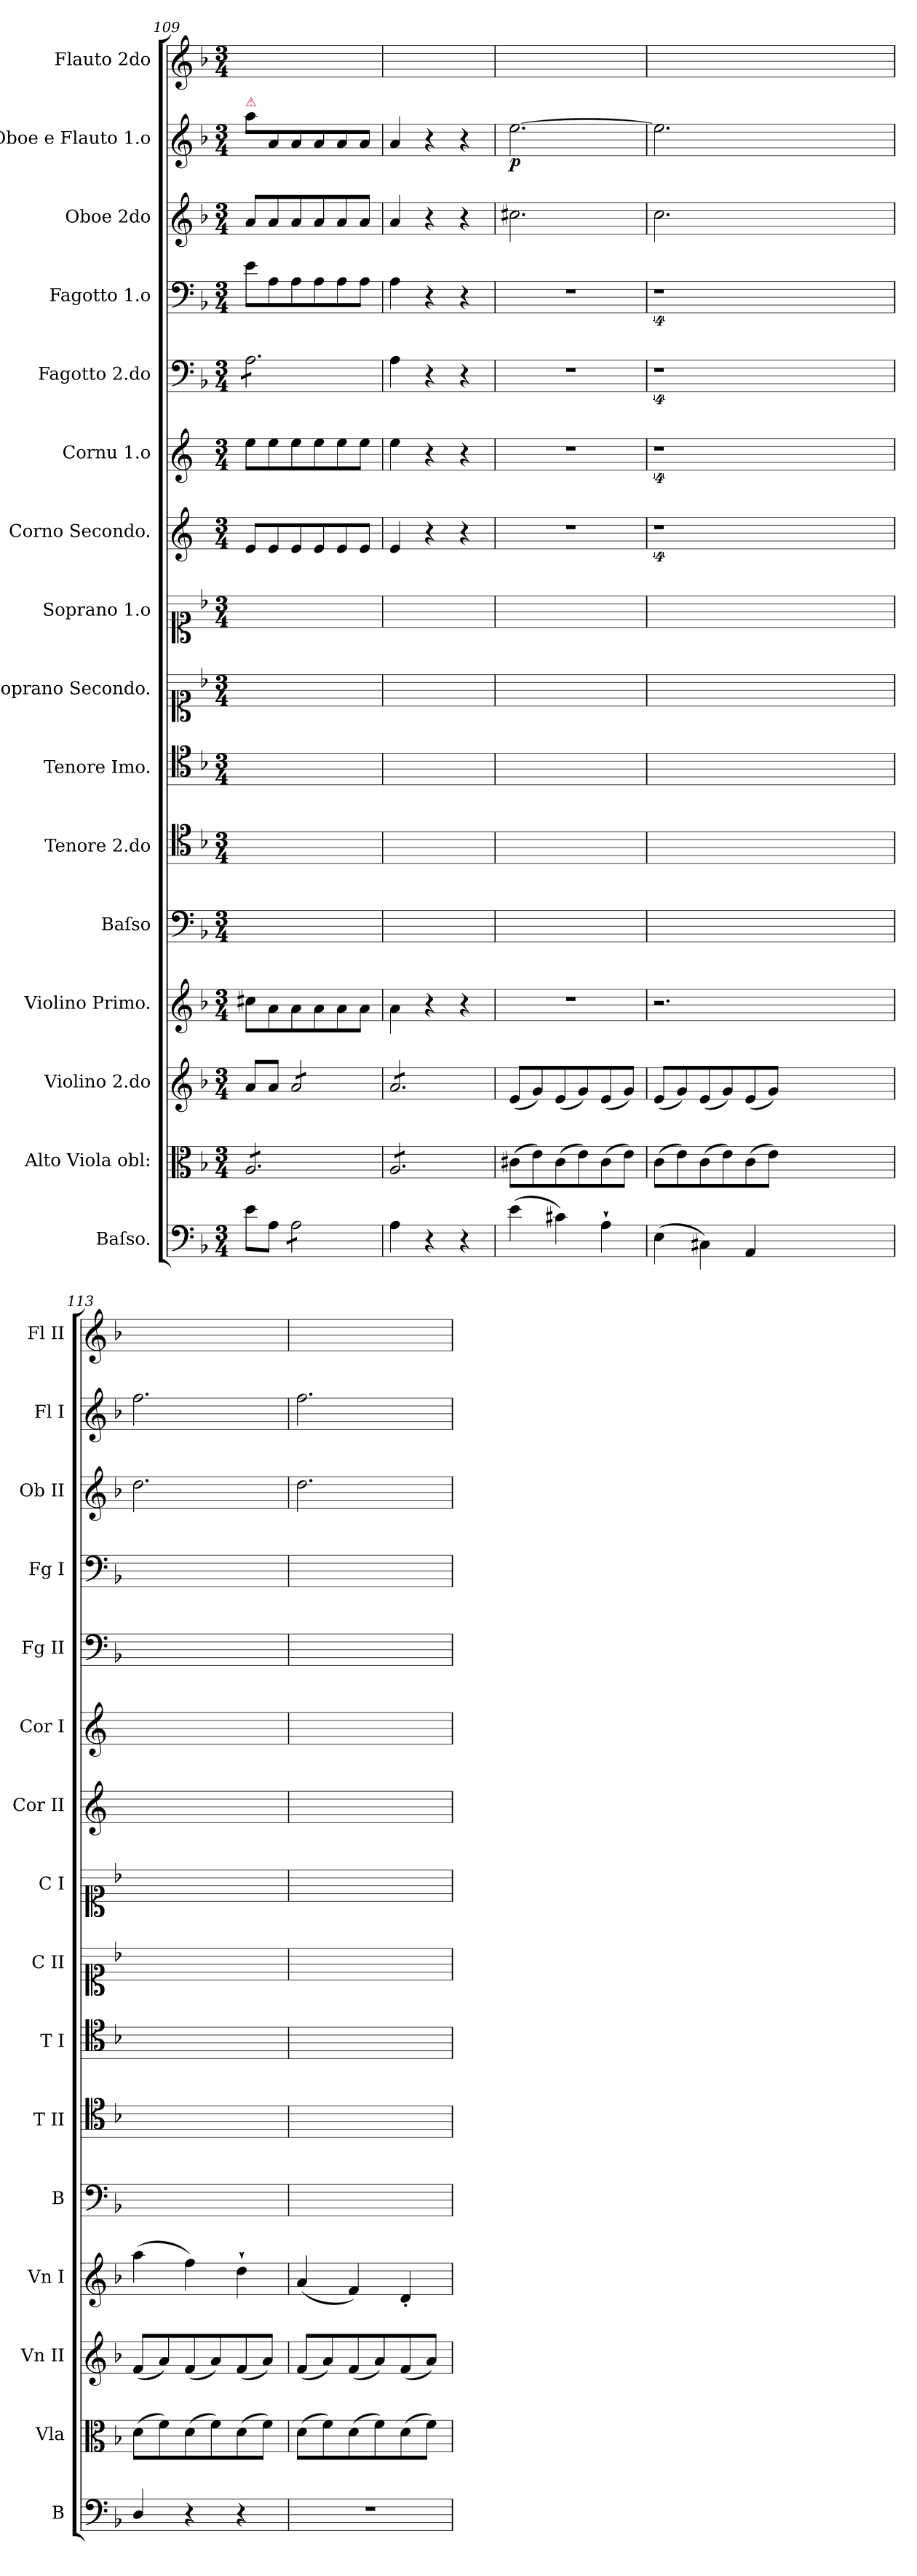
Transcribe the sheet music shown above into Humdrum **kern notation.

**kern	**kern	**dynam	**kern	**dynam	**kern	**dynam	**kern	**kern	**kern	**kern	**kern	**kern	**kern	**kern	**kern	**kern	**dynam	**kern	**dynam	**kern
*part16	*part15	*part15	*part14	*part14	*part13	*part13	*part12	*part11	*part10	*part9	*part8	*part7	*part6	*part5	*part4	*part3	*part3	*part2	*part2	*part1
*staff16	*staff15	*staff15	*staff14	*staff14	*staff13	*staff13	*staff12	*staff11	*staff10	*staff9	*staff8	*staff7	*staff6	*staff5	*staff4	*staff3	*staff3	*staff2	*staff2	*staff1
*I"Baſso.	*I"Alto Viola obl:	*	*I"Violino 2.do	*	*I"Violino Primo.	*	*I"Baſso	*I"Tenore 2.do	*I"Tenore Imo.	*I"Soprano Secondo.	*I"Soprano 1.o	*I"Corno Secondo.	*I"Cornu 1.o	*I"Fagotto 2.do	*I"Fagotto 1.o	*I"Oboe 2do	*	*I"Oboe e Flauto 1.o	*	*I"Flauto 2do
*I'B	*I'Vla	*	*I'Vn II	*	*I'Vn I	*	*I'B	*I'T II	*I'T I	*I'C II	*I'C I	*I'Cor II	*I'Cor I	*I'Fg II	*I'Fg I	*I'Ob II	*	*I'Fl I	*	*I'Fl II
*clefF4	*clefC3	*	*clefG2	*	*clefG2	*	*clefF4	*clefC4	*clefC4	*clefC1	*clefC1	*clefG2	*clefG2	*clefF4	*clefF4	*clefG2	*	*clefG2	*	*clefG2
*	*	*	*	*	*	*	*	*	*	*	*	*ITrd4c7	*ITrd4c7	*	*	*	*	*	*	*
*k[b-]	*k[b-]	*	*k[b-]	*	*k[b-]	*	*k[b-]	*k[b-]	*k[b-]	*k[b-]	*k[b-]	*k[b-]	*k[b-]	*k[b-]	*k[b-]	*k[b-]	*	*k[b-]	*	*k[b-]
*d:	*d:	*	*d:	*	*d:	*	*d:	*d:	*d:	*d:	*d:	*	*	*d:	*d:	*d:	*	*d:	*	*d:
*M3/4	*M3/4	*	*M3/4	*	*M3/4	*	*M3/4	*M3/4	*M3/4	*M3/4	*M3/4	*M3/4	*M3/4	*M3/4	*M3/4	*M3/4	*	*M3/4	*	*M3/4
=109	=109	=109	=109	=109	=109	=109	=109	=109	=109	=109	=109	=109	=109	=109	=109	=109	=109	=109	=109	=109
!	!	!	!	!	!	!	!	!	!	!	!	!	!	!	!	!	!	!LO:TX:a:color=crimson:t=⚠	!	!
*	*tremolo	*	*	*	*	*	*	*	*	*	*	*	*	*	*	*	*	*	*	*
*	*	*	*	*	*	*	*	*	*	*	*	*	*	*tremolo	*	*	*	*	*	*
8e\L	8A/L	po&colon;	8a/L	.	8cc#X\L	.	2.ryy	2.ryy	2.ryy	2.ryy	2.ryy	8A/L	8a\L	8A\L	8e\L	8a/L	.	8aa\L	.	2.ryy
8A\J	8A/	.	8a/J	.	8a\	.	.	.	.	.	.	8A/	8a\	8A\	8A\	8a/	.	8a/	.	.
*tremolo	*	*	*	*	*	*	*	*	*	*	*	*	*	*	*	*	*	*	*	*
*	*	*	*tremolo	*	*	*	*	*	*	*	*	*	*	*	*	*	*	*	*	*
8A\L	8A/	.	8a/L	.	8a\	.	.	.	.	.	.	8A/	8a\	8A\	8A\	8a/	.	8a/	.	.
8A\	8A/	.	8a/	.	8a\	.	.	.	.	.	.	8A/	8a\	8A\	8A\	8a/	.	8a/	.	.
8A\	8A/	.	8a/	.	8a\	.	.	.	.	.	.	8A/	8a\	8A\	8A\	8a/	.	8a/	.	.
8A\J	8A/J	.	8a/J	.	8a\J	.	.	.	.	.	.	8A/J	8a\J	8A\J	8A\J	8a/J	.	8a/J	.	.
*	*	*	*	*	*	*	*	*	*	*	*	*	*	*Xtremolo	*	*	*	*	*	*
*Xtremolo	*	*	*	*	*	*	*	*	*	*	*	*	*	*	*	*	*	*	*	*
=110	=110	=110	=110	=110	=110	=110	=110	=110	=110	=110	=110	=110	=110	=110	=110	=110	=110	=110	=110	=110
!	!	!	!	!LO:DY:a	!	!	!	!	!	!	!	!	!	!	!	!	!	!	!	!
4A\	8A/L	.	8a/L	po	4a\	.	2.ryy	2.ryy	2.ryy	2.ryy	2.ryy	4A/	4a\	4A\	4A\	4a/	.	4a/	.	2.ryy
.	8A/	.	8a/	.	.	.	.	.	.	.	.	.	.	.	.	.	.	.	.	.
4r	8A/	.	8a/	.	4r	.	.	.	.	.	.	4r	4r	4r	4r	4r	.	4r	.	.
.	8A/	.	8a/	.	.	.	.	.	.	.	.	.	.	.	.	.	.	.	.	.
4r	8A/	.	8a/	.	4r	.	.	.	.	.	.	4r	4r	4r	4r	4r	.	4r	.	.
.	8A/J	.	8a/J	.	.	.	.	.	.	.	.	.	.	.	.	.	.	.	.	.
*	*	*	*Xtremolo	*	*	*	*	*	*	*	*	*	*	*	*	*	*	*	*	*
*	*Xtremolo	*	*	*	*	*	*	*	*	*	*	*	*	*	*	*	*	*	*	*
=111	=111	=111	=111	=111	=111	=111	=111	=111	=111	=111	=111	=111	=111	=111	=111	=111	=111	=111	=111	=111
(4e\	(8c#X\L	.	(8e/L	.	2.r	.	2.ryy	2.ryy	2.ryy	2.ryy	2.ryy	2.r	2.r	2.r	2.r	2.cc#X\	po&colon;	[2.ee\	p	2.ryy
.	8e\)	.	8g/)	.	.	.	.	.	.	.	.	.	.	.	.	.	.	.	.	.
4c#X\)	(8c#\	.	(8e/	.	.	.	.	.	.	.	.	.	.	.	.	.	.	.	.	.
.	8e\)	.	8g/)	.	.	.	.	.	.	.	.	.	.	.	.	.	.	.	.	.
4A`\	(8c#\	.	(8e/	.	.	.	.	.	.	.	.	.	.	.	.	.	.	.	.	.
.	8e\J)	.	8g/J)	.	.	.	.	.	.	.	.	.	.	.	.	.	.	.	.	.
=112	=112	=112	=112	=112	=112	=112	=112	=112	=112	=112	=112	=112	=112	=112	=112	=112	=112	=112	=112	=112
(4E\	(8c\L	.	(8e/L	.	2.r	.	2.ryy	2.ryy	2.ryy	2.ryy	2.ryy	4%9r	4%9r	4%9r	4%9r	2.cc\	.	2.ee\]	.	2.ryy
.	8e\)	.	8g/)	.	.	.	.	.	.	.	.	.	.	.	.	.	.	.	.	.
4C#X\)	(8c\	.	(8e/	.	.	.	.	.	.	.	.	.	.	.	.	.	.	.	.	.
.	8e\)	.	8g/)	.	.	.	.	.	.	.	.	.	.	.	.	.	.	.	.	.
4AA/	(8c\	.	(8e/	.	.	.	.	.	.	.	.	.	.	.	.	.	.	.	.	.
.	8e\J)	.	8g/J)	.	.	.	.	.	.	.	.	.	.	.	.	.	.	.	.	.
1.ryy	1.ryy	.	1.ryy	.	1.ryy	.	1.ryy	1.ryy	1.ryy	1.ryy	1.ryy	.	.	.	.	1.ryy	.	1.ryy	.	1.ryy
=113	=113	=113	=113	=113	=113	=113	=113	=113	=113	=113	=113	=113	=113	=113	=113	=113	=113	=113	=113	=113
4D/	(8d\L	.	(8f/L	.	(4aa\	po&colon;	2.ryy	2.ryy	2.ryy	2.ryy	2.ryy	2.ryy	2.ryy	2.ryy	2.ryy	2.dd\	.	2.ff\	.	2.ryy
.	8f\)	.	8a/)	.	.	.	.	.	.	.	.	.	.	.	.	.	.	.	.	.
4r	(8d\	.	(8f/	.	4ff\)	.	.	.	.	.	.	.	.	.	.	.	.	.	.	.
.	8f\)	.	8a/)	.	.	.	.	.	.	.	.	.	.	.	.	.	.	.	.	.
4r	(8d\	.	(8f/	.	4dd`\	.	.	.	.	.	.	.	.	.	.	.	.	.	.	.
.	8f\J)	.	8a/J)	.	.	.	.	.	.	.	.	.	.	.	.	.	.	.	.	.
=114	=114	=114	=114	=114	=114	=114	=114	=114	=114	=114	=114	=114	=114	=114	=114	=114	=114	=114	=114	=114
2.r	(8d\L	.	(8f/L	.	(4a/	.	2.ryy	2.ryy	2.ryy	2.ryy	2.ryy	2.ryy	2.ryy	2.ryy	2.ryy	2.dd\	.	2.ff\	.	2.ryy
.	8f\)	.	8a/)	.	.	.	.	.	.	.	.	.	.	.	.	.	.	.	.	.
.	(8d\	.	(8f/	.	4f/)	.	.	.	.	.	.	.	.	.	.	.	.	.	.	.
.	8f\)	.	8a/)	.	.	.	.	.	.	.	.	.	.	.	.	.	.	.	.	.
.	(8d\	.	(8f/	.	4d'/	.	.	.	.	.	.	.	.	.	.	.	.	.	.	.
.	8f\J)	.	8a/J)	.	.	.	.	.	.	.	.	.	.	.	.	.	.	.	.	.
=	=	=	=	=	=	=	=	=	=	=	=	=	=	=	=	=	=	=	=	=
*-	*-	*-	*-	*-	*-	*-	*-	*-	*-	*-	*-	*-	*-	*-	*-	*-	*-	*-	*-	*-
